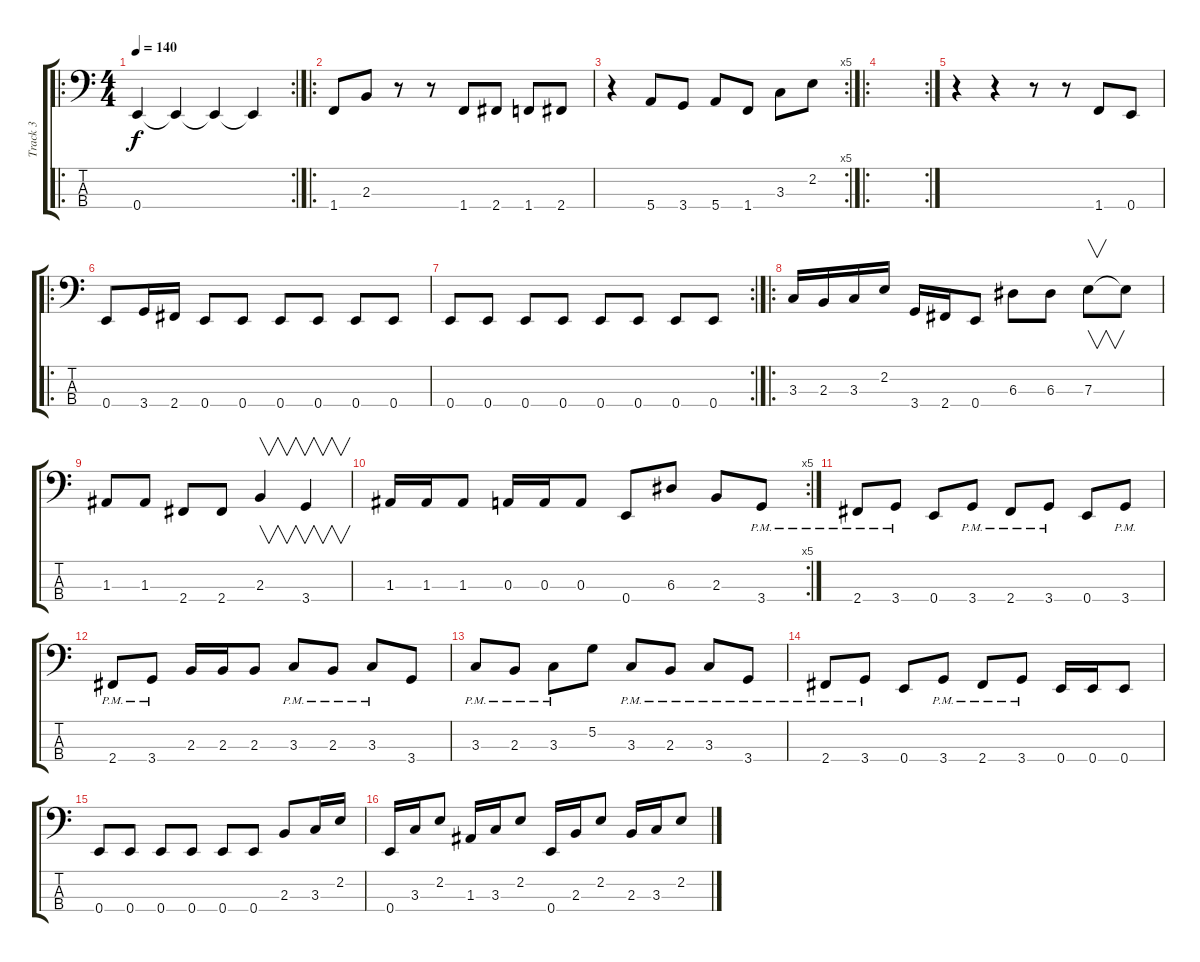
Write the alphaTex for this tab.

\track ("Track 3" "Track 3") {instrument electricbasspick}
\staff {score tabs}
\tuning (G2 D2 A1 E1) {hide}
\ro
\rc 2
\ts (4 4)
\tempo 140
\clef f4
\ks c
0.4.4{dy f instrument electricbasspick} 0.4{t}.4 0.4{t}.4 0.4{t}.4 |
\ro
1.4.8 2.3.8 r.8 r.8 1.4.8 2.4.8 1.4.8 2.4.8 |
\rc 5
r.4 5.4.8 3.4.8 5.4.8 1.4.8 3.3.8 2.2.8 |
\ro
\rc 2
|
r.4 r.4 r.8 r.8 1.4.8 0.4.8 |
\ro
0.4.8 3.4.16 2.4.16 0.4.8 0.4.8 0.4.8 0.4.8 0.4.8 0.4.8 |
\rc 2
0.4.8 0.4.8 0.4.8 0.4.8 0.4.8 0.4.8 0.4.8 0.4.8 |
\ro
3.3.16 2.3.16 3.3.16 2.2.16 3.4.16 2.4.16 0.4.8 6.3.8 6.3.8 7.3.8{v} 7.3{t}.8 |
1.3.8 1.3.8 2.4.8 2.4.8 2.3.4{v} 3.4.4{v} |
\rc 5
1.3.16 1.3.16 1.3.8 0.3.16 0.3.16 0.3.8 0.4.8 6.3.8 2.3.8 3.4{pm}.8 |
2.4{pm}.8 3.4{pm}.8 0.4.8 3.4{pm}.8 2.4{pm}.8 3.4{pm}.8 0.4.8 3.4{pm}.8 |
2.4{pm}.8 3.4{pm}.8 2.3.16 2.3.16 2.3.8 3.3{pm}.8 2.3{pm}.8 3.3{pm}.8 3.4.8 |
3.3{pm}.8 2.3{pm}.8 3.3{pm}.8 5.2.8 3.3{pm}.8 2.3{pm}.8 3.3{pm}.8 3.4{pm}.8 |
2.4{pm}.8 3.4{pm}.8 0.4.8 3.4{pm}.8 2.4{pm}.8 3.4{pm}.8 0.4.16 0.4.16 0.4.8 |
0.4.8 0.4.8 0.4.8 0.4.8 0.4.8 0.4.8 2.3.8 3.3.16 2.2.16 |
0.4.16 3.3.16 2.2.8 1.3.16 3.3.16 2.2.8 0.4.16 2.3.16 2.2.8 2.3.16 3.3.16 2.2.8
